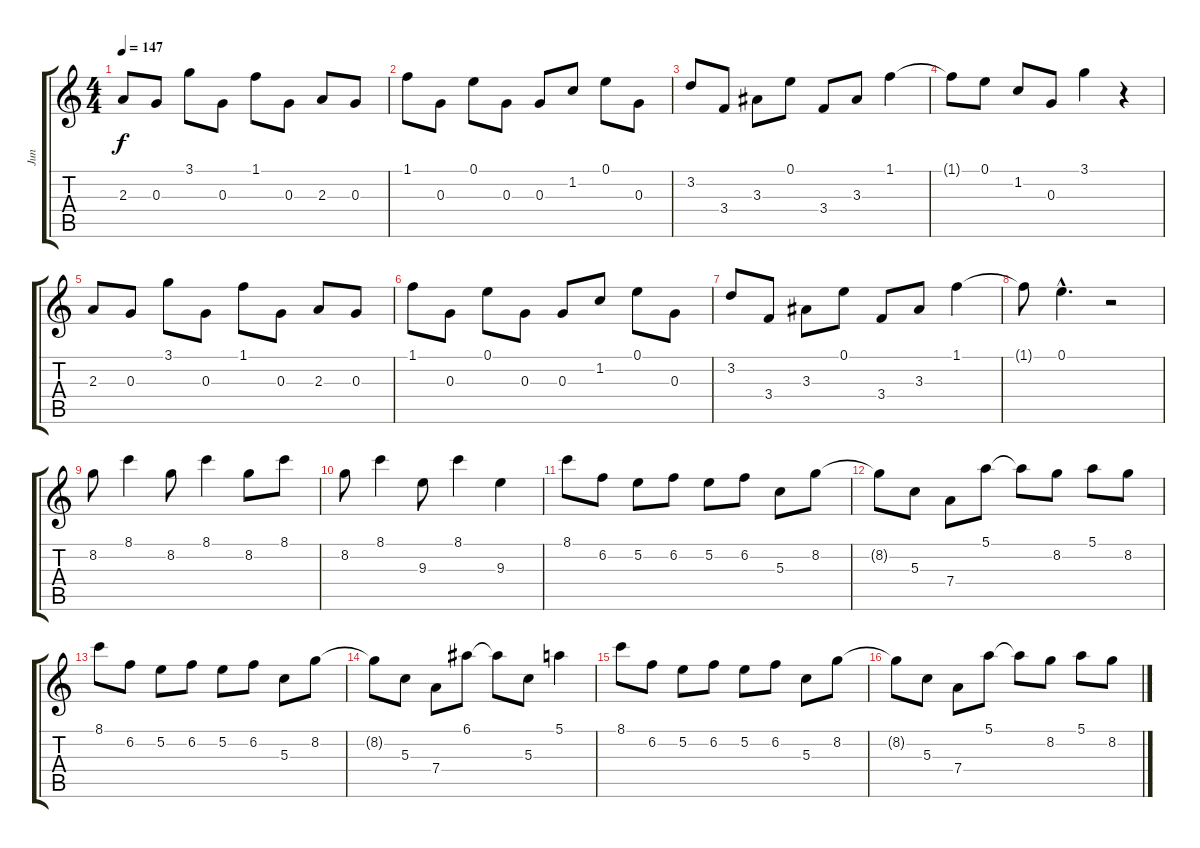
\track ("Jun" "Jun") {instrument distortionguitar}
\staff {score tabs}
\tuning (E4 B3 G3 D3 A2 E2) {hide}
\ts (4 4)
\tempo 147
\clef g2
\ks c
2.3.8{dy f} 0.3.8 3.1.8 0.3.8 1.1.8 0.3.8 2.3.8 0.3.8 |
1.1.8 0.3.8 0.1.8 0.3.8 0.3.8 1.2.8 0.1.8 0.3.8 |
3.2.8 3.4.8 3.3.8 0.1.8 3.4.8 3.3.8 1.1.4 |
1.1{t}.8 0.1.8 1.2.8 0.3.8 3.1.4 r.4 |
2.3.8 0.3.8 3.1.8 0.3.8 1.1.8 0.3.8 2.3.8 0.3.8 |
1.1.8 0.3.8 0.1.8 0.3.8 0.3.8 1.2.8 0.1.8 0.3.8 |
3.2.8 3.4.8 3.3.8 0.1.8 3.4.8 3.3.8 1.1.4 |
1.1{t}.8 0.1{hac}.4{d} r.2 |
8.2.8 8.1.4 8.2.8 8.1.4 8.2.8 8.1.8 |
8.2.8 8.1.4 9.3.8 8.1.4 9.3.4 |
8.1.8 6.2.8 5.2.8 6.2.8 5.2.8 6.2.8 5.3.8 8.2.8 |
8.2{t}.8 5.3.8 7.4.8 5.1.8 5.1{t}.8 8.2.8 5.1.8 8.2.8 |
8.1.8 6.2.8 5.2.8 6.2.8 5.2.8 6.2.8 5.3.8 8.2.8 |
8.2{t}.8 5.3.8 7.4.8 6.1.8 6.1{t}.8 5.3.8 5.1.4 |
8.1.8 6.2.8 5.2.8 6.2.8 5.2.8 6.2.8 5.3.8 8.2.8 |
8.2{t}.8 5.3.8 7.4.8 5.1.8 5.1{t}.8 8.2.8 5.1.8 8.2.8
